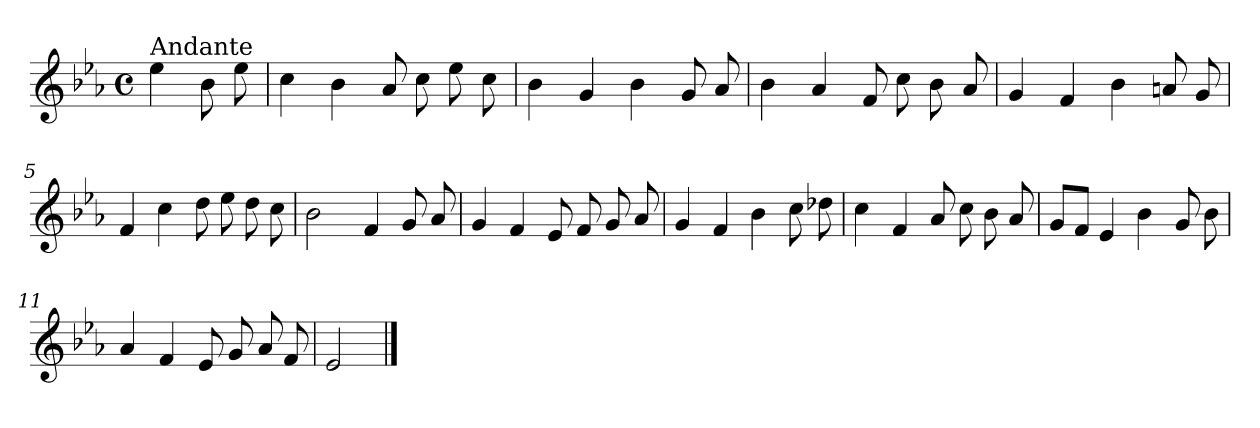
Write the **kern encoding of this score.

**kern
*part1
*staff1
*clefG2
*k[b-e-a-]
*E-:
*M4/4
*met(c)
=
!LO:TX:a:t=Andante
4ee-\
8b-\
8ee-\
=1
4cc\
4b-\
8a-/
8cc\
8ee-\
8cc\
=2
4b-\
4g/
4b-\
8g/
8a-/
=3
4b-\
4a-/
8f/
8cc\
8b-\
8a-/
=4
4g/
4f/
4b-\
8an/
8g/
!!LO:LB:g=z
=5
4f/
4cc\
8dd\
8ee-\
8dd\
8cc\
=6
2b-\
4f/
8g/
8a-/
=7
4g/
4f/
8e-/
8f/
8g/
8a-/
=8
4g/
4f/
4b-\
8cc\
8dd-X\
=9
4cc\
4f/
8a-/
8cc\
8b-\
8a-/
!!LO:LB:g=z
=10
8g/L
8f/J
4e-/
4b-\
8g/
8b-\
=11
4a-/
4f/
8e-/
8g/
8a-/
8f/
=12
2e-/
==
*-
